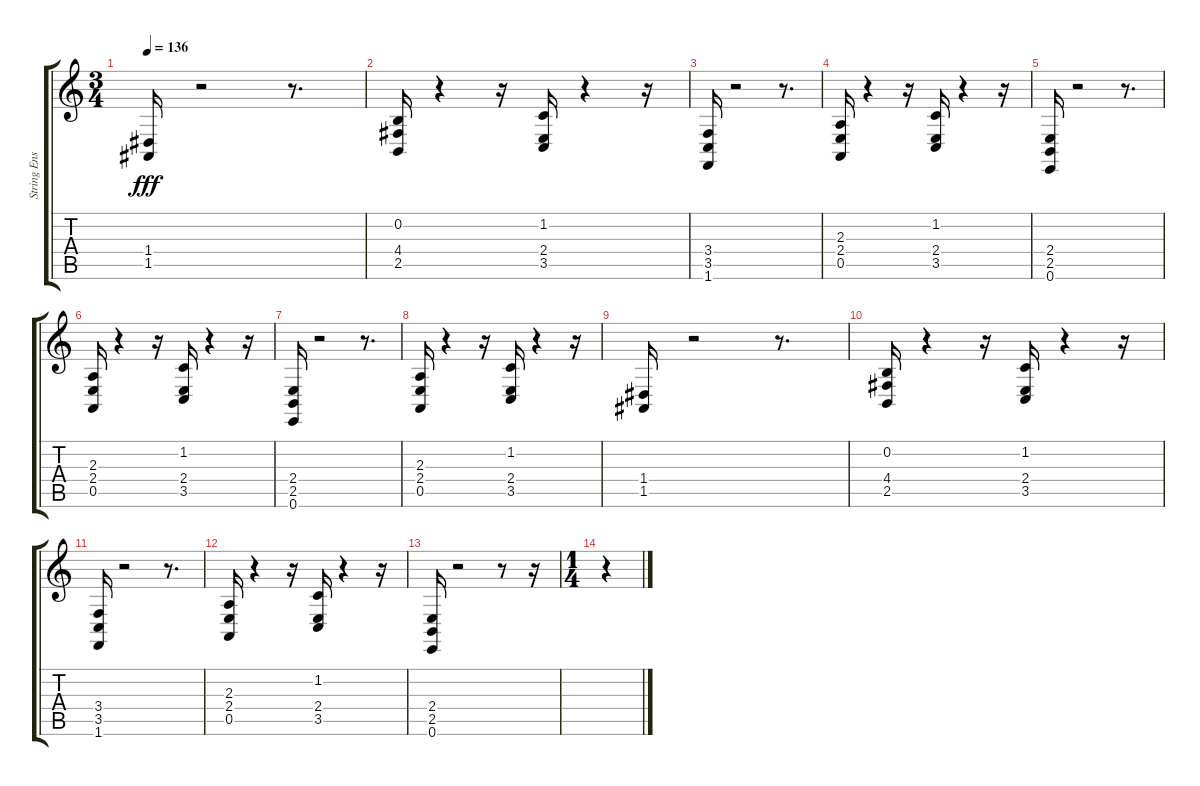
\track ("String Ensemble 1" "String Ens") {instrument stringensemble1}
\staff {score tabs}
\tuning (E4 B3 G3 D3 A2 E2) {hide}
\ts (3 4)
\tempo 136
\clef g2
\ks c
(1.4 1.5).16{dy fff} r.2 r.8{d} |
(0.2 4.4 2.5).16 r.4 r.16 (1.2 2.4 3.5).16 r.4 r.16 |
(3.4 3.5 1.6).16 r.2 r.8{d} |
(2.3 2.4 0.5).16 r.4 r.16 (1.2 2.4 3.5).16 r.4 r.16 |
(2.4 2.5 0.6).16 r.2 r.8{d} |
(2.3 2.4 0.5).16 r.4 r.16 (1.2 2.4 3.5).16 r.4 r.16 |
(2.4 2.5 0.6).16 r.2 r.8{d} |
(2.3 2.4 0.5).16 r.4 r.16 (1.2 2.4 3.5).16 r.4 r.16 |
(1.4 1.5).16 r.2 r.8{d} |
(0.2 4.4 2.5).16{volume 12} r.4 r.16 (1.2 2.4 3.5).16{volume 10} r.4 r.16 |
(3.4 3.5 1.6).16{volume 8} r.2 r.8{d} |
(2.3 2.4 0.5).16{volume 4} r.4 r.16 (1.2 2.4 3.5).16{volume 2} r.4 r.16 |
(2.4 2.5 0.6).16{volume 1} r.2 r.8 r.16 |
\ts (1 4)
r.4
